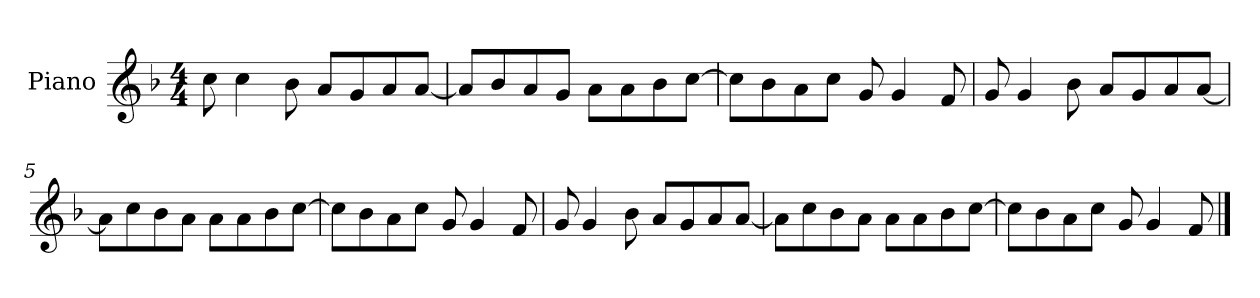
**kern
*part1
*staff1
*I"Piano
*I'P-no
*clefG2
*k[b-]
*M4/4
*MM90
=1
8cc\
4cc\
8b-\
8a/L
8g/
8a/
[8a/J
=2
8a/L]
8b-/
8a/
8g/J
8a\L
8a\
8b-\
[8cc\J
=3
8cc\L]
8b-\
8a\
8cc\J
8g/
4g/
8f/
=4
8g/
4g/
8b-\
8a/L
8g/
8a/
[8a/J
=5
8a\L]
8cc\
8b-\
8a\J
8a\L
8a\
8b-\
[8cc\J
!!LO:LB:g=z
=6
8cc\L]
8b-\
8a\
8cc\J
8g/
4g/
8f/
=7
8g/
4g/
8b-\
8a/L
8g/
8a/
[8a/J
=8
8a\L]
8cc\
8b-\
8a\J
8a\L
8a\
8b-\
[8cc\J
=9
8cc\L]
8b-\
8a\
8cc\J
8g/
4g/
8f/
==
*-
